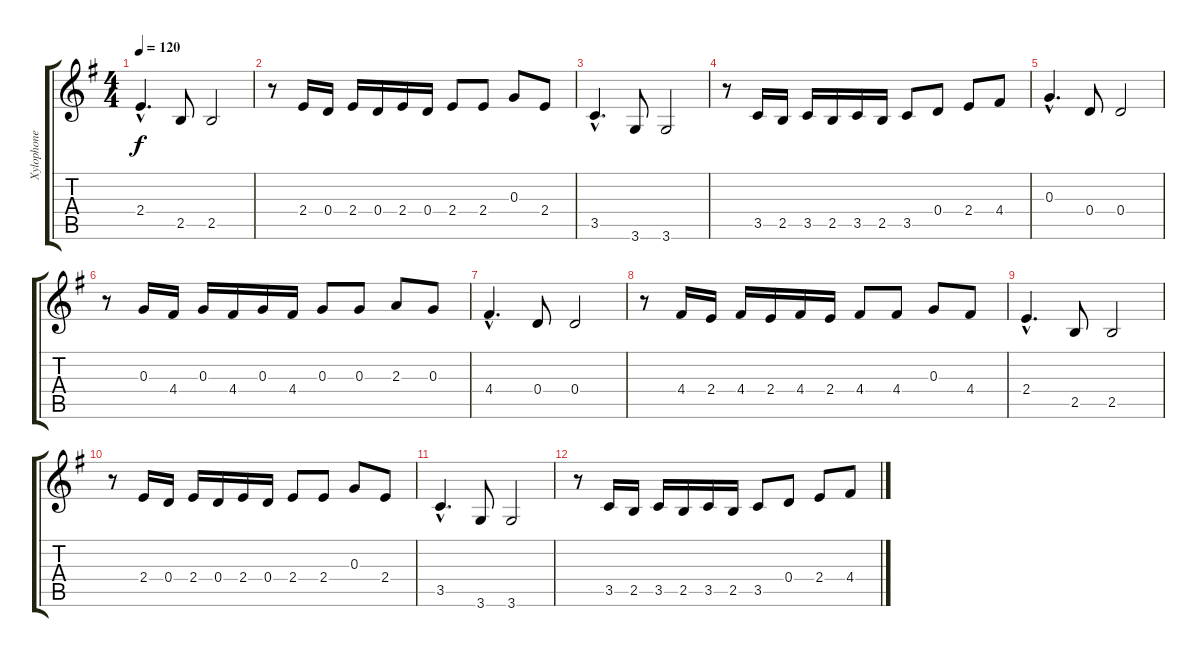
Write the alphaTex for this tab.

\track ("Xylophone" "Xylophone") {instrument vibraphone}
\staff {score tabs}
\tuning (E5 B4 G4 D4 A3 E3) {hide}
\ts (4 4)
\tempo 120
\clef g2
\ks g
2.4{hac}.4{d dy f} 2.5.8 2.5.2 |
r.8 2.4.16 0.4.16 2.4.16 0.4.16 2.4.16 0.4.16 2.4.8 2.4.8 0.3.8 2.4.8 |
3.5{hac}.4{d} 3.6.8 3.6.2 |
r.8 3.5.16 2.5.16 3.5.16 2.5.16 3.5.16 2.5.16 3.5.8 0.4.8 2.4.8 4.4.8 |
0.3{hac}.4{d} 0.4.8 0.4.2 |
r.8 0.3.16 4.4.16 0.3.16 4.4.16 0.3.16 4.4.16 0.3.8 0.3.8 2.3.8 0.3.8 |
4.4{hac}.4{d} 0.4.8 0.4.2 |
r.8 4.4.16 2.4.16 4.4.16 2.4.16 4.4.16 2.4.16 4.4.8 4.4.8 0.3.8 4.4.8 |
2.4{hac}.4{d} 2.5.8 2.5.2 |
r.8 2.4.16 0.4.16 2.4.16 0.4.16 2.4.16 0.4.16 2.4.8 2.4.8 0.3.8 2.4.8 |
3.5{hac}.4{d} 3.6.8 3.6.2 |
r.8 3.5.16 2.5.16 3.5.16 2.5.16 3.5.16 2.5.16 3.5.8 0.4.8 2.4.8 4.4.8
